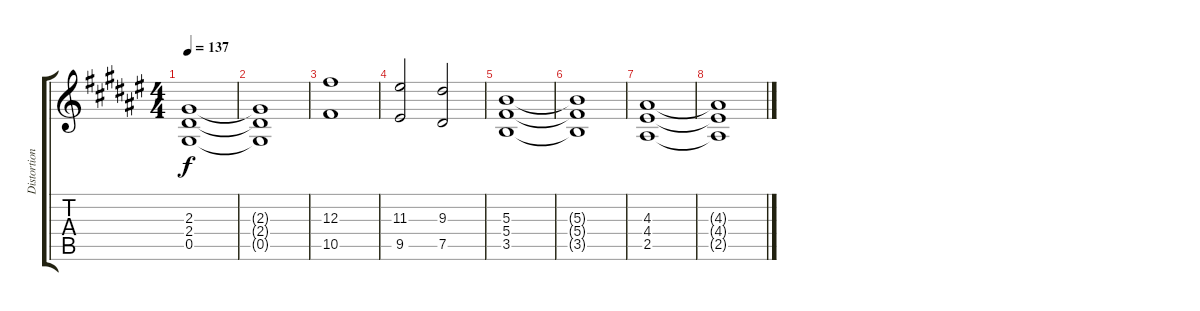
\track ("Distortion Jim root" "Distortion") {instrument distortionguitar}
\staff {score tabs}
\tuning (Eb4 Bb3 Gb3 Db3 Ab2 Eb2) {hide}
\ts (4 4)
\tempo 137
\clef g2
\ks d#minor
(2.3 2.4 0.5).1{dy f} |
(2.3{t} 2.4{t} 0.5{t}).1 |
(12.3 10.5).1 |
(11.3 9.5).2 (9.3 7.5).2 |
(5.3 5.4 3.5).1 |
(5.3{t} 5.4{t} 3.5{t}).1 |
(4.3 4.4 2.5).1 |
(4.3{t} 4.4{t} 2.5{t}).1
